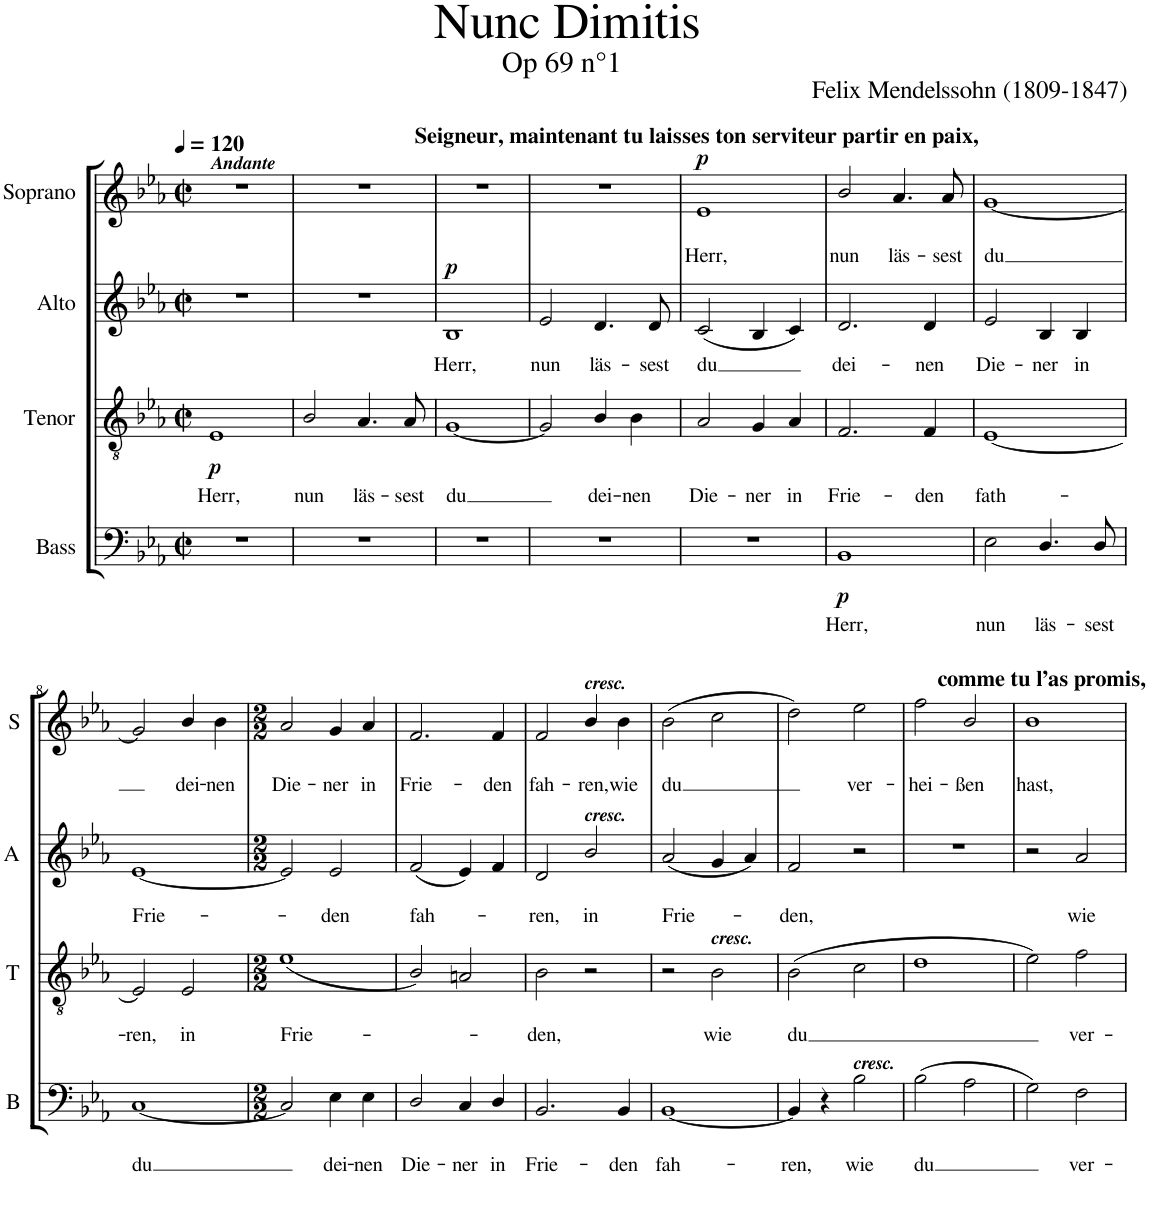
**kern	**text	**text	**dynam	**kern	**text	**text	**dynam	**kern	**text	**text	**dynam	**kern	**text	**text	**dynam
*part4	*part4	*part4	*part4	*part3	*part3	*part3	*part3	*part2	*part2	*part2	*part2	*part1	*part1	*part1	*part1
*staff4	*staff4	*staff4	*staff4	*staff3	*staff3	*staff3	*staff3	*staff2	*staff2	*staff2	*staff2	*staff1	*staff1	*staff1	*staff1
*I"Bass	*	*	*	*I"Tenor	*	*	*	*I"Alto	*	*	*	*I"Soprano	*	*	*
*I'B	*	*	*	*I'T	*	*	*	*I'A	*	*	*	*I'S	*	*	*
*clefF4	*	*	*	*clefGv2	*	*	*	*clefG2	*	*	*	*clefG2	*	*	*
*k[b-e-a-]	*	*	*	*k[b-e-a-]	*	*	*	*k[b-e-a-]	*	*	*	*k[b-e-a-]	*	*	*
*E-:	*	*	*	*E-:	*	*	*	*E-:	*	*	*	*E-:	*	*	*
*M2/2	*	*	*	*M2/2	*	*	*	*M2/2	*	*	*	*M2/2	*	*	*
*met(c|)	*	*	*	*met(c|)	*	*	*	*met(c|)	*	*	*	*met(c|)	*	*	*
*MM120	*	*	*	*MM120	*	*	*	*MM120	*	*	*	*MM120	*	*	*
=1	=1	=1	=1	=1	=1	=1	=1	=1	=1	=1	=1	=1	=1	=1	=1
!	!	!	!	!	!	!	!	!	!	!	!	!LO:TX:a:Bi:t=Andante	!	!	!
!	!	!	!	!	!	!LO:LY:b	!LO:DY:b	!	!	!	!	!	!	!	!
1r	.	.	.	1E-	.	Herr,	p	1r	.	.	.	1r	.	.	.
=2	=2	=2	=2	=2	=2	=2	=2	=2	=2	=2	=2	=2	=2	=2	=2
!	!	!	!	!	!	!LO:LY:b	!	!	!	!	!	!	!	!	!
1r	.	.	.	2B-/	.	nun	.	1r	.	.	.	1r	.	.	.
!	!	!	!	!	!	!LO:LY:b	!	!	!	!	!	!	!	!	!
.	.	.	.	4.A-/	.	läs-	.	.	.	.	.	.	.	.	.
!	!	!	!	!	!	!LO:LY:b	!	!	!	!	!	!	!	!	!
.	.	.	.	8A-/	.	-sest	.	.	.	.	.	.	.	.	.
=3	=3	=3	=3	=3	=3	=3	=3	=3	=3	=3	=3	=3	=3	=3	=3
!	!	!	!	!	!	!	!	!	!	!	!	!LO:TX:a:B:t=Seigneur, maintenant tu laisses ton serviteur partir en paix,	!	!	!
!	!	!	!	!	!	!LO:LY:b	!	!	!	!LO:LY:b	!LO:DY:a	!	!	!	!
1r	.	.	.	[1G	.	du	.	1B-	.	Herr,	p	1r	.	.	.
=4	=4	=4	=4	=4	=4	=4	=4	=4	=4	=4	=4	=4	=4	=4	=4
!	!	!	!	!	!	!	!	!	!	!LO:LY:b	!	!	!	!	!
1r	.	.	.	2G/]	.	.	.	2e-/	.	nun	.	1r	.	.	.
!	!	!	!	!	!	!LO:LY:b	!	!	!	!LO:LY:b	!	!	!	!	!
.	.	.	.	4B-/	.	dei-	.	4.d/	.	läs-	.	.	.	.	.
!	!	!	!	!	!	!LO:LY:b	!	!	!	!	!	!	!	!	!
.	.	.	.	4B-\	.	-nen	.	.	.	.	.	.	.	.	.
!	!	!	!	!	!	!	!	!	!	!LO:LY:b	!	!	!	!	!
.	.	.	.	.	.	.	.	8d/	.	-sest	.	.	.	.	.
=5	=5	=5	=5	=5	=5	=5	=5	=5	=5	=5	=5	=5	=5	=5	=5
!	!	!	!	!	!	!LO:LY:b	!	!	!	!LO:LY:b	!	!	!	!LO:LY:b	!LO:DY:a
1r	.	.	.	2A-/	.	Die-	.	(<2c/	.	du	.	1e-	.	Herr,	p
!	!	!	!	!	!	!LO:LY:b	!	!	!	!	!	!	!	!	!
.	.	.	.	4G/	.	-ner	.	4B-/	.	.	.	.	.	.	.
!	!	!	!	!	!	!LO:LY:b	!	!	!	!	!	!	!	!	!
.	.	.	.	4A-/	.	in	.	4c/)	.	.	.	.	.	.	.
=6	=6	=6	=6	=6	=6	=6	=6	=6	=6	=6	=6	=6	=6	=6	=6
!	!	!LO:LY:b	!LO:DY:b	!	!	!LO:LY:b	!	!	!	!LO:LY:b	!	!	!	!LO:LY:b	!
1BB-	.	Herr,	p	2.F/	.	Frie-	.	2.d/	.	dei-	.	2b-/	.	nun	.
!	!	!	!	!	!	!	!	!	!	!	!	!	!	!LO:LY:b	!
.	.	.	.	.	.	.	.	.	.	.	.	4.a-/	.	läs-	.
!	!	!	!	!	!	!LO:LY:b	!	!	!	!LO:LY:b	!	!	!	!	!
.	.	.	.	4F/	.	-den	.	4d/	.	-nen	.	.	.	.	.
!	!	!	!	!	!	!	!	!	!	!	!	!	!	!LO:LY:b	!
.	.	.	.	.	.	.	.	.	.	.	.	8a-/	.	-sest	.
=7	=7	=7	=7	=7	=7	=7	=7	=7	=7	=7	=7	=7	=7	=7	=7
!	!	!LO:LY:b	!	!	!	!LO:LY:b	!	!	!	!LO:LY:b	!	!	!	!LO:LY:b	!
2E-\	.	nun	.	[1E-	.	fath-	.	2e-/	.	Die-	.	[1g	.	du	.
!	!	!LO:LY:b	!	!	!	!	!	!	!	!LO:LY:b	!	!	!	!	!
4.D/	.	läs-	.	.	.	.	.	4B-/	.	-ner	.	.	.	.	.
!	!	!	!	!	!	!	!	!	!	!LO:LY:b	!	!	!	!	!
.	.	.	.	.	.	.	.	4B-/	.	in	.	.	.	.	.
!	!	!LO:LY:b	!	!	!	!	!	!	!	!	!	!	!	!	!
8D/	.	-sest	.	.	.	.	.	.	.	.	.	.	.	.	.
!!LO:LB:g=z
=8	=8	=8	=8	=8	=8	=8	=8	=8	=8	=8	=8	=8	=8	=8	=8
!	!	!LO:LY:b	!	!	!	!LO:LY:b	!	!	!	!LO:LY:b	!	!	!	!	!
[1C	.	du	.	2E-/]	.	-ren,	.	[1e-	.	Frie-	.	2g/]	.	.	.
!	!	!	!	!	!	!LO:LY:b	!	!	!	!	!	!	!	!LO:LY:b	!
.	.	.	.	2E-/	.	in	.	.	.	.	.	4b-/	.	dei-	.
!	!	!	!	!	!	!	!	!	!	!	!	!	!	!LO:LY:b	!
.	.	.	.	.	.	.	.	.	.	.	.	4b-\	.	-nen	.
=9	=9	=9	=9	=9	=9	=9	=9	=9	=9	=9	=9	=9	=9	=9	=9
*M2/2	*	*	*	*M2/2	*	*	*	*M2/2	*	*	*	*M2/2	*	*	*
!	!	!	!	!	!	!LO:LY:b	!	!	!	!	!	!	!	!LO:LY:b	!
2C/]	.	.	.	(<1e-	.	Frie-	.	2e-/]	.	.	.	2a-/	.	Die-	.
!	!	!LO:LY:b	!	!	!	!	!	!	!	!LO:LY:b	!	!	!	!LO:LY:b	!
4E-\	.	dei-	.	.	.	.	.	2e-/	.	-den	.	4g/	.	-ner	.
!	!	!LO:LY:b	!	!	!	!	!	!	!	!	!	!	!	!LO:LY:b	!
4E-\	.	-nen	.	.	.	.	.	.	.	.	.	4a-/	.	in	.
=10	=10	=10	=10	=10	=10	=10	=10	=10	=10	=10	=10	=10	=10	=10	=10
!	!	!LO:LY:b	!	!	!	!	!	!	!	!LO:LY:b	!	!	!	!LO:LY:b	!
2D/	.	Die-	.	2B-/)	.	.	.	(<2f/	.	fah-	.	2.f/	.	Frie-	.
!	!	!LO:LY:b	!	!	!	!	!	!	!	!	!	!	!	!	!
4C/	.	-ner	.	2An/	.	.	.	4e-/)	.	.	.	.	.	.	.
!	!	!LO:LY:b	!	!	!	!	!	!	!	!	!	!	!	!LO:LY:b	!
4D/	.	in	.	.	.	.	.	4f/	.	.	.	4f/	.	-den	.
=11	=11	=11	=11	=11	=11	=11	=11	=11	=11	=11	=11	=11	=11	=11	=11
!	!	!LO:LY:b	!	!	!	!LO:LY:b	!	!	!	!LO:LY:b	!	!	!	!LO:LY:b	!
2.BB-/	.	Frie-	.	2B-\	.	-den,	.	2d/	.	-ren,	.	2f/	.	fah-	.
!	!	!	!	!	!	!	!	!	!	!	!	!LO:TX:a:Bi:t=cresc.	!	!	!
!	!	!	!	!	!	!	!	!LO:TX:a:Bi:t=cresc.	!	!	!	!	!	!	!
!	!	!	!	!	!	!	!	!	!	!LO:LY:b	!	!	!	!LO:LY:b	!
.	.	.	.	2r	.	.	.	2b-/	.	in	.	4b-/	.	-ren,	.
!	!	!LO:LY:b	!	!	!	!	!	!	!	!	!	!	!	!LO:LY:b	!
4BB-/	.	-den	.	.	.	.	.	.	.	.	.	4b-\	.	wie	.
=12	=12	=12	=12	=12	=12	=12	=12	=12	=12	=12	=12	=12	=12	=12	=12
!	!	!	!	!	!	!	!	!	!	!	!	!LO:TX:a:B:t=comme tu l’as promis,	!	!	!
!	!	!LO:LY:b	!	!	!	!	!	!	!	!LO:LY:b	!	!	!	!LO:LY:b	!
[1BB-	.	fah-	.	2r	.	.	.	(<2a-/	.	Frie-	.	(>2b-\	.	du	.
!	!	!	!	!LO:TX:a:Bi:t=cresc.	!	!	!	!	!	!	!	!	!	!	!
!	!	!	!	!	!	!LO:LY:b	!	!	!	!	!	!	!	!	!
.	.	.	.	2B-\	.	wie	.	4g/	.	.	.	2cc\	.	.	.
.	.	.	.	.	.	.	.	4a-/)	.	.	.	.	.	.	.
=13	=13	=13	=13	=13	=13	=13	=13	=13	=13	=13	=13	=13	=13	=13	=13
!	!	!LO:LY:b	!	!	!	!LO:LY:b	!	!	!	!LO:LY:b	!	!	!	!	!
4BB-/]	.	-ren,	.	(>2B-\	.	du	.	2f/	.	-den,	.	2dd\)	.	.	.
4r	.	.	.	.	.	.	.	.	.	.	.	.	.	.	.
!LO:TX:a:Bi:t=cresc.	!	!	!	!	!	!	!	!	!	!	!	!	!	!	!
!	!	!LO:LY:b	!	!	!	!	!	!	!	!	!	!	!	!LO:LY:b	!
2B-\	.	wie	.	2c\	.	.	.	2r	.	.	.	2ee-\	.	ver-	.
=14	=14	=14	=14	=14	=14	=14	=14	=14	=14	=14	=14	=14	=14	=14	=14
!	!	!LO:LY:b	!	!	!	!	!	!	!	!	!	!	!	!LO:LY:b	!
(>2B-\	.	du	.	1d	.	.	.	1r	.	.	.	2ff\	.	-hei-	.
!	!	!	!	!	!	!	!	!	!	!	!	!	!	!LO:LY:b	!
2A-\	.	.	.	.	.	.	.	.	.	.	.	2b-/	.	-ßen	.
=15	=15	=15	=15	=15	=15	=15	=15	=15	=15	=15	=15	=15	=15	=15	=15
!	!	!	!	!	!	!	!	!	!	!	!	!	!	!LO:LY:b	!
2G\)	.	.	.	2e-\)	.	.	.	2r	.	.	.	1b-	.	hast,	.
!	!	!LO:LY:b	!	!	!	!LO:LY:b	!	!	!	!LO:LY:b	!	!	!	!	!
2F\	.	ver-	.	2f\	.	ver-	.	2a-/	.	wie	.	.	.	.	.
=	=	=	=	=	=	=	=	=	=	=	=	=	=	=	=
*-	*-	*-	*-	*-	*-	*-	*-	*-	*-	*-	*-	*-	*-	*-	*-
